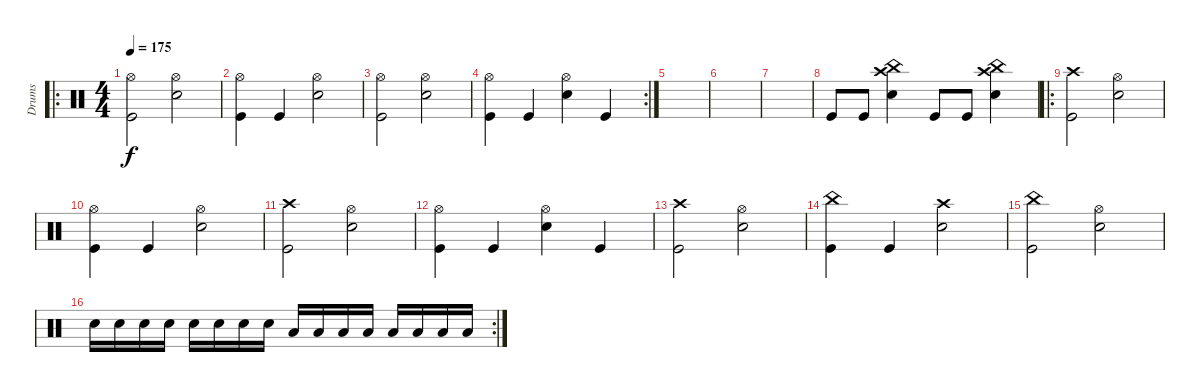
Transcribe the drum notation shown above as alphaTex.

\track ("Drums" "Drums") {instrument percussion}
\staff {score}
\articulation defaults
\ro
\ts (4 4)
\tempo 175
\clef neutral
\ks c
("Hi-Hat (open)" "Kick (hit)").2{dy f} ("Hi-Hat (open)" "Snare (hit) 2").2 |
("Hi-Hat (open)" "Kick (hit)").4 "Kick (hit)".4 ("Hi-Hat (open)" "Snare (hit) 2").2 |
("Hi-Hat (open)" "Kick (hit)").2 ("Hi-Hat (open)" "Snare (hit) 2").2 |
\rc 2
("Hi-Hat (open)" "Kick (hit)").4 "Kick (hit)".4 ("Hi-Hat (open)" "Snare (hit) 2").4 "Kick (hit)".4 |
|
|
|
"Kick (hit)".8 "Kick (hit)".8 ("China (hit)" "Crash high (hit)" "Snare (hit) 2").4 "Kick (hit)".8 "Kick (hit)".8 ("China (hit)" "Crash high (hit)" "Snare (hit) 2").4 |
\ro
("Crash high (hit)" "Kick (hit)").2 ("Hi-Hat (open)" "Snare (hit) 2").2 |
("Hi-Hat (open)" "Kick (hit)").4 "Kick (hit)".4 ("Hi-Hat (open)" "Snare (hit) 2").2 |
("Crash high (hit)" "Kick (hit)").2 ("Hi-Hat (open)" "Snare (hit) 2").2 |
("Hi-Hat (open)" "Kick (hit)").4 "Kick (hit)".4 ("Hi-Hat (open)" "Snare (hit) 2").4 "Kick (hit)".4 |
("Crash high (hit)" "Kick (hit)").2 ("Hi-Hat (open)" "Snare (hit) 2").2 |
("China (hit)" "Kick (hit)").4 "Kick (hit)".4 ("Crash high (hit)" "Snare (hit) 2").2 |
("China (hit)" "Kick (hit)").2 ("Hi-Hat (open)" "Snare (hit) 2").2 |
\rc 2 "Snare (hit) 2".16 "Snare (hit) 2".16 "Snare (hit) 2".16 "Snare (hit) 2".16 "Snare (hit) 2".16 "Snare (hit) 2".16 "Snare (hit) 2".16 "Snare (hit) 2".16 "Low Tom (hit)".16 "Low Tom (hit)".16 "Low Tom (hit)".16 "Low Tom (hit)".16 "Low Floor Tom (hit)".16 "Low Floor Tom (hit)".16 "Low Floor Tom (hit)".16 "Low Floor Tom (hit)".16
